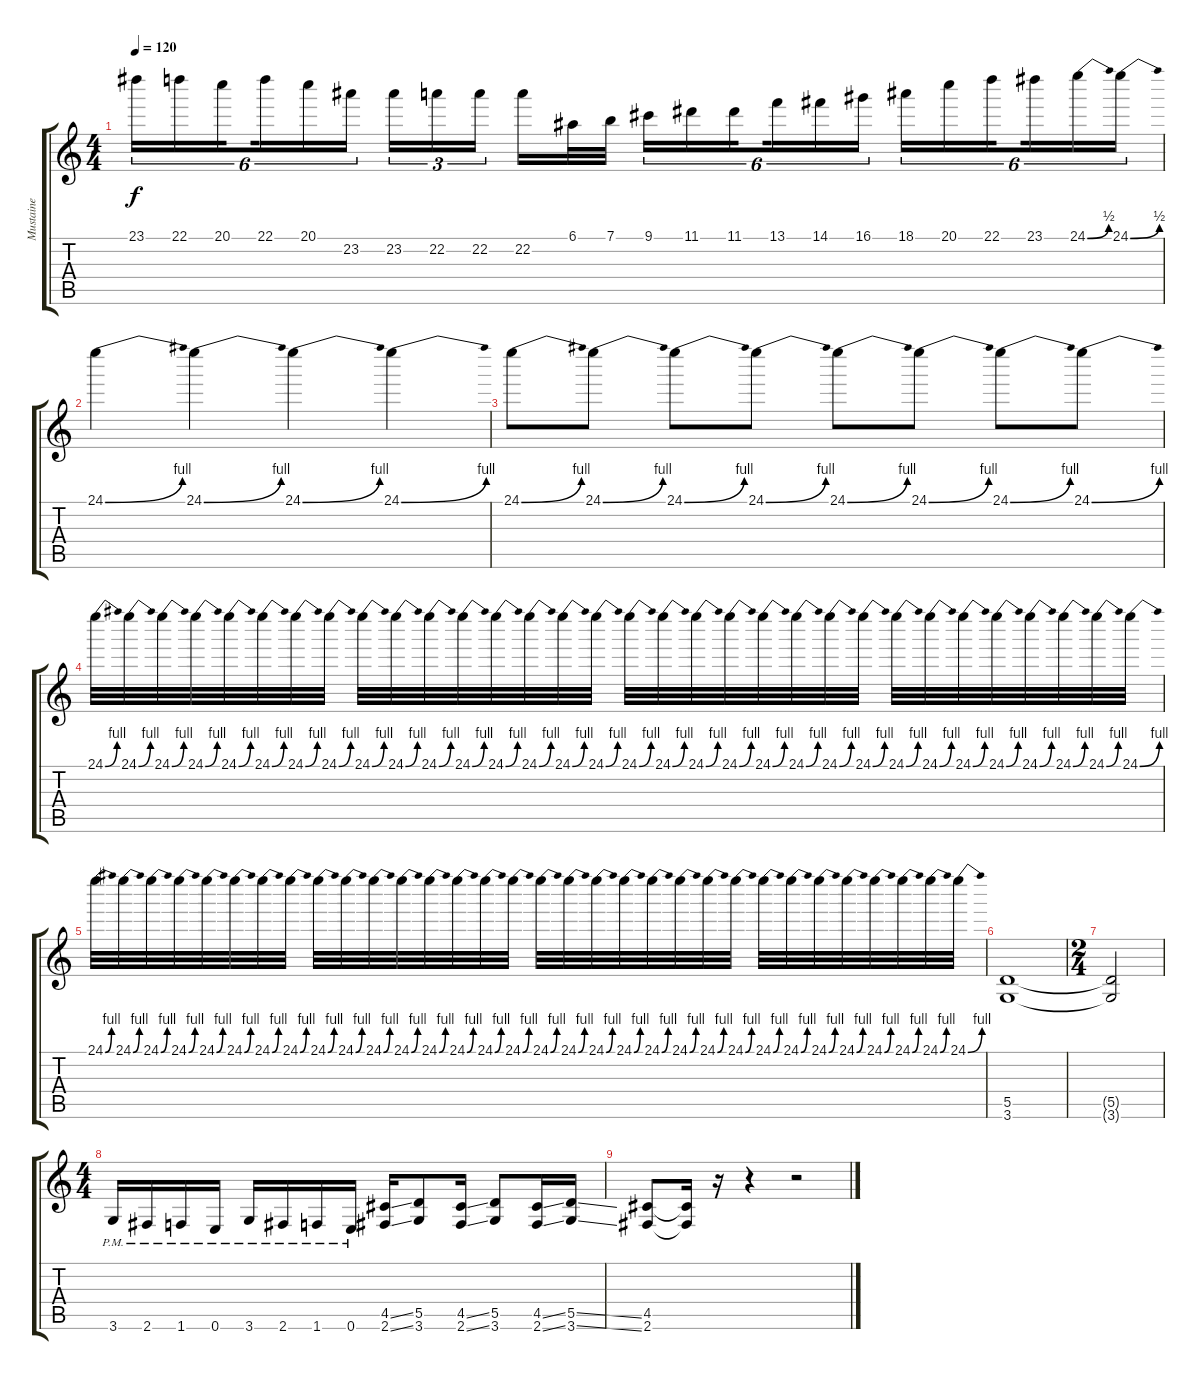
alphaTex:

\track ("Mustaine" "Mustaine") {instrument distortionguitar}
\staff {score tabs}
\tuning (E4 B3 G3 D3 A2 E2) {hide}
\ts (4 4)
\tempo 120
\clef g2
\ks c
23.1.16{tu (6 4) dy f} 22.1.16{tu (6 4)} 20.1.16{tu (6 4) beam splitsecondary} 22.1.16{tu (6 4)} 20.1.16{tu (6 4)} 23.2.16{tu (6 4)} 23.2.16{tu (3 2)} 22.2.16{tu (3 2)} 22.2.16{tu (3 2) beam splitsecondary} 22.2.16 6.1.32 7.1.32 9.1.16{tu (6 4)} 11.1.16{tu (6 4)} 11.1.16{tu (6 4) beam splitsecondary} 13.1.16{tu (6 4)} 14.1.16{tu (6 4)} 16.1.16{tu (6 4)} 18.1.16{tu (6 4)} 20.1.16{tu (6 4)} 22.1.16{tu (6 4) beam splitsecondary} 23.1.16{tu (6 4)} 24.1{be (bend 0 0 60 2)}.16{tu (6 4)} 24.1{be (bend 0 0 60 2)}.16{tu (6 4)} |
24.1{be (bend 0 0 60 4)}.4 24.1{be (bend 0 0 60 4)}.4 24.1{be (bend 0 0 60 4)}.4 24.1{be (bend 0 0 60 4)}.4 |
24.1{be (bend 0 0 60 4)}.8 24.1{be (bend 0 0 60 4)}.8 24.1{be (bend 0 0 60 4)}.8 24.1{be (bend 0 0 60 4)}.8 24.1{be (bend 0 0 60 4)}.8 24.1{be (bend 0 0 60 4)}.8 24.1{be (bend 0 0 60 4)}.8 24.1{be (bend 0 0 60 4)}.8 |
24.1{be (bend 0 0 60 4)}.32 24.1{be (bend 0 0 60 4)}.32 24.1{be (bend 0 0 60 4)}.32 24.1{be (bend 0 0 60 4)}.32 24.1{be (bend 0 0 60 4)}.32 24.1{be (bend 0 0 60 4)}.32 24.1{be (bend 0 0 60 4)}.32 24.1{be (bend 0 0 60 4)}.32 24.1{be (bend 0 0 60 4)}.32 24.1{be (bend 0 0 60 4)}.32 24.1{be (bend 0 0 60 4)}.32 24.1{be (bend 0 0 60 4)}.32 24.1{be (bend 0 0 60 4)}.32 24.1{be (bend 0 0 60 4)}.32 24.1{be (bend 0 0 60 4)}.32 24.1{be (bend 0 0 60 4)}.32 24.1{be (bend 0 0 60 4)}.32 24.1{be (bend 0 0 60 4)}.32 24.1{be (bend 0 0 60 4)}.32 24.1{be (bend 0 0 60 4)}.32 24.1{be (bend 0 0 60 4)}.32 24.1{be (bend 0 0 60 4)}.32 24.1{be (bend 0 0 60 4)}.32 24.1{be (bend 0 0 60 4)}.32 24.1{be (bend 0 0 60 4)}.32 24.1{be (bend 0 0 60 4)}.32 24.1{be (bend 0 0 60 4)}.32 24.1{be (bend 0 0 60 4)}.32 24.1{be (bend 0 0 60 4)}.32 24.1{be (bend 0 0 60 4)}.32 24.1{be (bend 0 0 60 4)}.32 24.1{be (bend 0 0 60 4)}.32 |
24.1{be (bend 0 0 60 4)}.32 24.1{be (bend 0 0 60 4)}.32 24.1{be (bend 0 0 60 4)}.32 24.1{be (bend 0 0 60 4)}.32 24.1{be (bend 0 0 60 4)}.32 24.1{be (bend 0 0 60 4)}.32 24.1{be (bend 0 0 60 4)}.32 24.1{be (bend 0 0 60 4)}.32 24.1{be (bend 0 0 60 4)}.32 24.1{be (bend 0 0 60 4)}.32 24.1{be (bend 0 0 60 4)}.32 24.1{be (bend 0 0 60 4)}.32 24.1{be (bend 0 0 60 4)}.32 24.1{be (bend 0 0 60 4)}.32 24.1{be (bend 0 0 60 4)}.32 24.1{be (bend 0 0 60 4)}.32 24.1{be (bend 0 0 60 4)}.32 24.1{be (bend 0 0 60 4)}.32 24.1{be (bend 0 0 60 4)}.32 24.1{be (bend 0 0 60 4)}.32 24.1{be (bend 0 0 60 4)}.32 24.1{be (bend 0 0 60 4)}.32 24.1{be (bend 0 0 60 4)}.32 24.1{be (bend 0 0 60 4)}.32 24.1{be (bend 0 0 60 4)}.32 24.1{be (bend 0 0 60 4)}.32 24.1{be (bend 0 0 60 4)}.32 24.1{be (bend 0 0 60 4)}.32 24.1{be (bend 0 0 60 4)}.32 24.1{be (bend 0 0 60 4)}.32 24.1{be (bend 0 0 60 4)}.32 24.1{be (bend 0 0 60 4)}.32 |
(5.5 3.6).1 |
\ts (2 4)
(5.5{t} 3.6{t}).2 |
\ts (4 4)
3.6{pm}.16 2.6{pm}.16 1.6{pm}.16 0.6{pm}.16 3.6{pm}.16 2.6{pm}.16 1.6{pm}.16 0.6{pm}.16 (4.5{ss} 2.6{ss}).16 (5.5 3.6).8 (4.5{ss} 2.6{ss}).16 (5.5 3.6).8 (4.5{ss} 2.6{ss}).16 (5.5{ss} 3.6{ss}).16 |
(4.5 2.6).8 (4.5{t} 2.6{t}).16 r.16 r.4 r.2
